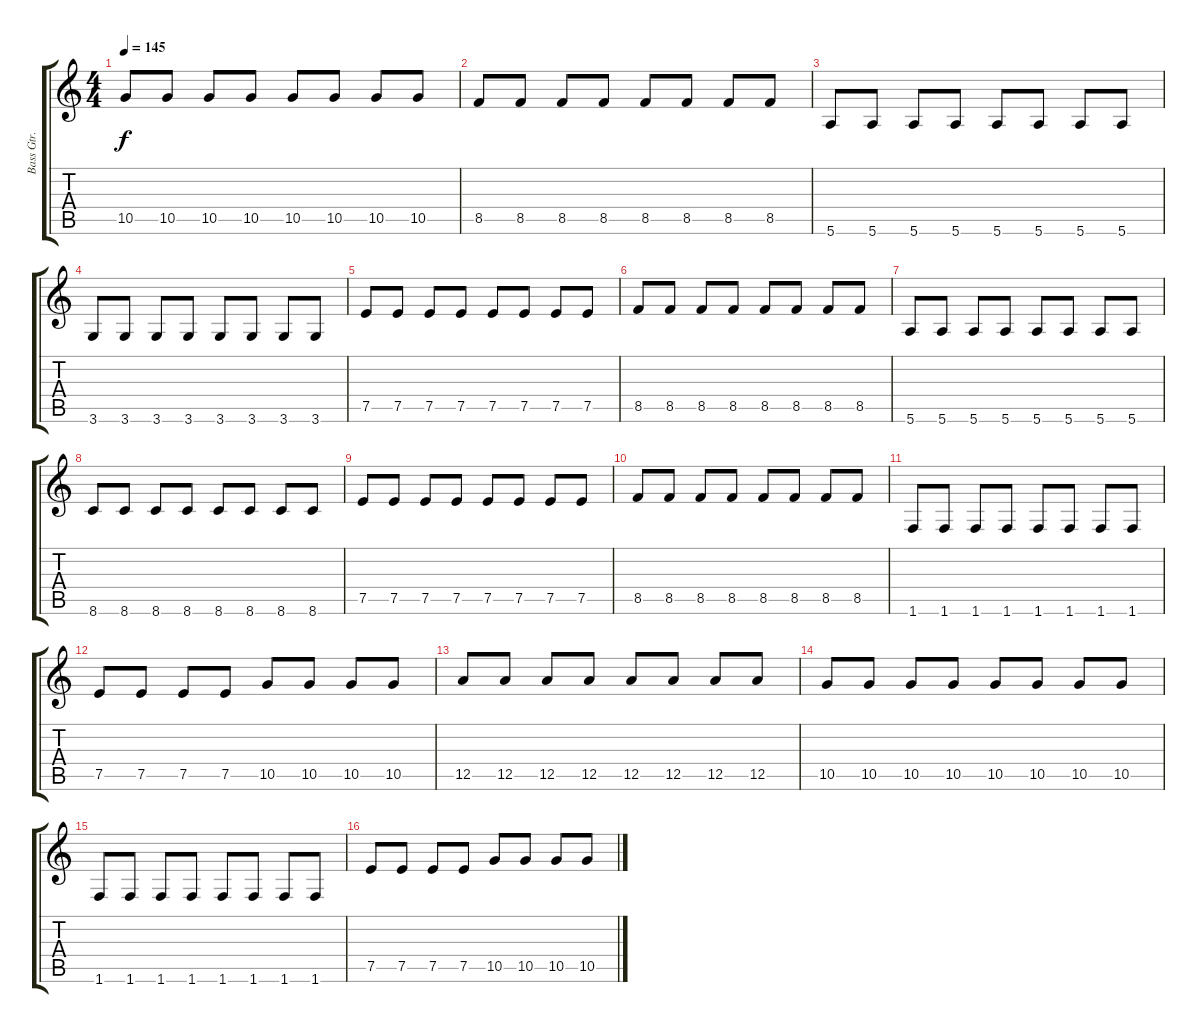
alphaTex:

\track ("Bass Gtr." "Bass Gtr.") {instrument electricbasspick}
\staff {score tabs}
\tuning (E4 B3 G3 D3 A2 E2) {hide}
\ts (4 4)
\tempo 145
\clef g2
\ks c
10.5.8{dy f} 10.5.8 10.5.8 10.5.8 10.5.8 10.5.8 10.5.8 10.5.8 |
8.5.8 8.5.8 8.5.8 8.5.8 8.5.8 8.5.8 8.5.8 8.5.8 |
5.6.8 5.6.8 5.6.8 5.6.8 5.6.8 5.6.8 5.6.8 5.6.8 |
3.6.8 3.6.8 3.6.8 3.6.8 3.6.8 3.6.8 3.6.8 3.6.8 |
7.5.8 7.5.8 7.5.8 7.5.8 7.5.8 7.5.8 7.5.8 7.5.8 |
8.5.8 8.5.8 8.5.8 8.5.8 8.5.8 8.5.8 8.5.8 8.5.8 |
5.6.8 5.6.8 5.6.8 5.6.8 5.6.8 5.6.8 5.6.8 5.6.8 |
8.6.8 8.6.8 8.6.8 8.6.8 8.6.8 8.6.8 8.6.8 8.6.8 |
7.5.8 7.5.8 7.5.8 7.5.8 7.5.8 7.5.8 7.5.8 7.5.8 |
8.5.8 8.5.8 8.5.8 8.5.8 8.5.8 8.5.8 8.5.8 8.5.8 |
1.6.8 1.6.8 1.6.8 1.6.8 1.6.8 1.6.8 1.6.8 1.6.8 |
7.5.8 7.5.8 7.5.8 7.5.8 10.5.8 10.5.8 10.5.8 10.5.8 |
12.5.8 12.5.8 12.5.8 12.5.8 12.5.8 12.5.8 12.5.8 12.5.8 |
10.5.8 10.5.8 10.5.8 10.5.8 10.5.8 10.5.8 10.5.8 10.5.8 |
1.6.8 1.6.8 1.6.8 1.6.8 1.6.8 1.6.8 1.6.8 1.6.8 |
7.5.8 7.5.8 7.5.8 7.5.8 10.5.8 10.5.8 10.5.8 10.5.8
